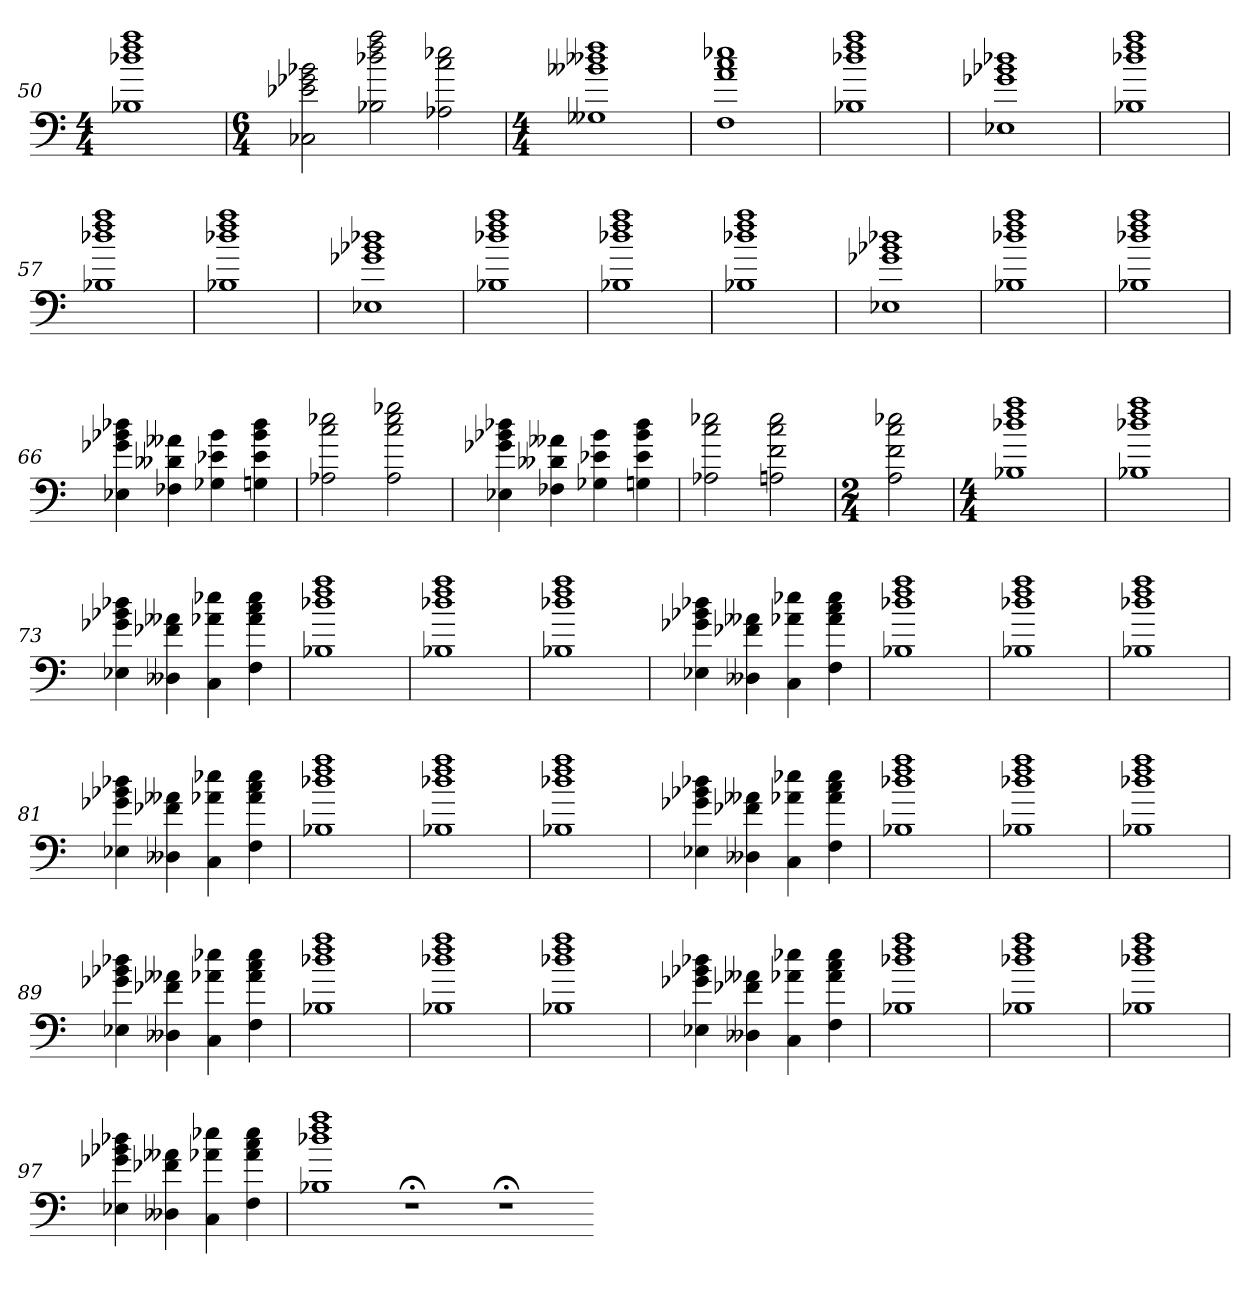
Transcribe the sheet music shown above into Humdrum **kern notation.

**kern
*part1
*staff1
*M4/4
=50
1B-X 1dd-X 1ff 1aa
=51
*M6/4
2C-X 2e-X 2g-X 2b-X
2B-X 2dd-X 2ff 2aa
2A-X 2cc 2ee-X
=52
*M4/4
1G--X 1b--X 1dd--X 1ff
=53
1F 1a 1cc 1ee-X
=54
1B-X 1dd-X 1ff 1aa
=55
1E-X 1g-X 1b-X 1dd-X
=56
1B-X 1dd-X 1ff 1aa
=57
1B-X 1dd-X 1ff 1aa
=58
1B-X 1dd-X 1ff 1aa
=59
1E-X 1g-X 1b-X 1dd-X
=60
1B-X 1dd-X 1ff 1aa
=61
1B-X 1dd-X 1ff 1aa
=62
1B-X 1dd-X 1ff 1aa
=63
1E-X 1g-X 1b-X 1dd-X
=64
1B-X 1dd-X 1ff 1aa
=65
1B-X 1dd-X 1ff 1aa
=66
4E-X 4g-X 4b-X 4dd-X
4F-X 4d--X 4a--X
4G-X 4e-X 4b-
4Gn 4e- 4b- 4dd-
=67
2A-X 2cc 2ee-X
2A- 2cc 2ee- 2gg-X
=68
4E-X 4g-X 4b-X 4dd-X
4F-X 4d--X 4a--X
4G-X 4e-X 4b-
4Gn 4e- 4b- 4dd-
=69
2A-X 2cc 2ee-X
2An 2f 2cc 2ee-
=70
*M2/4
2A 2f 2cc 2ee-X
=71
*M4/4
1B-X 1dd-X 1ff 1aa
=72
1B-X 1dd-X 1ff 1aa
=73
4E-X 4g-X 4b-X 4dd-X
4D--X 4f-X 4a--X
4C 4a-X 4ee-X
4F 4a- 4cc 4ee-
=74
1B-X 1dd-X 1ff 1aa
=75
1B-X 1dd-X 1ff 1aa
=76
1B-X 1dd-X 1ff 1aa
=77
4E-X 4g-X 4b-X 4dd-X
4D--X 4f-X 4a--X
4C 4a-X 4ee-X
4F 4a- 4cc 4ee-
=78
1B-X 1dd-X 1ff 1aa
=79
1B-X 1dd-X 1ff 1aa
=80
1B-X 1dd-X 1ff 1aa
=81
4E-X 4g-X 4b-X 4dd-X
4D--X 4f-X 4a--X
4C 4a-X 4ee-X
4F 4a- 4cc 4ee-
=82
1B-X 1dd-X 1ff 1aa
=83
1B-X 1dd-X 1ff 1aa
=84
1B-X 1dd-X 1ff 1aa
=85
4E-X 4g-X 4b-X 4dd-X
4D--X 4f-X 4a--X
4C 4a-X 4ee-X
4F 4a- 4cc 4ee-
=86
1B-X 1dd-X 1ff 1aa
=87
1B-X 1dd-X 1ff 1aa
=88
1B-X 1dd-X 1ff 1aa
=89
4E-X 4g-X 4b-X 4dd-X
4D--X 4f-X 4a--X
4C 4a-X 4ee-X
4F 4a- 4cc 4ee-
=90
1B-X 1dd-X 1ff 1aa
=91
1B-X 1dd-X 1ff 1aa
=92
1B-X 1dd-X 1ff 1aa
=93
4E-X 4g-X 4b-X 4dd-X
4D--X 4f-X 4a--X
4C 4a-X 4ee-X
4F 4a- 4cc 4ee-
=94
1B-X 1dd-X 1ff 1aa
=95
1B-X 1dd-X 1ff 1aa
=96
1B-X 1dd-X 1ff 1aa
=97
4E-X 4g-X 4b-X 4dd-X
4D--X 4f-X 4a--X
4C 4a-X 4ee-X
4F 4a- 4cc 4ee-
=98
1B-X 1dd-X 1ff 1aa
1r;<
1r;<
=-
*-
